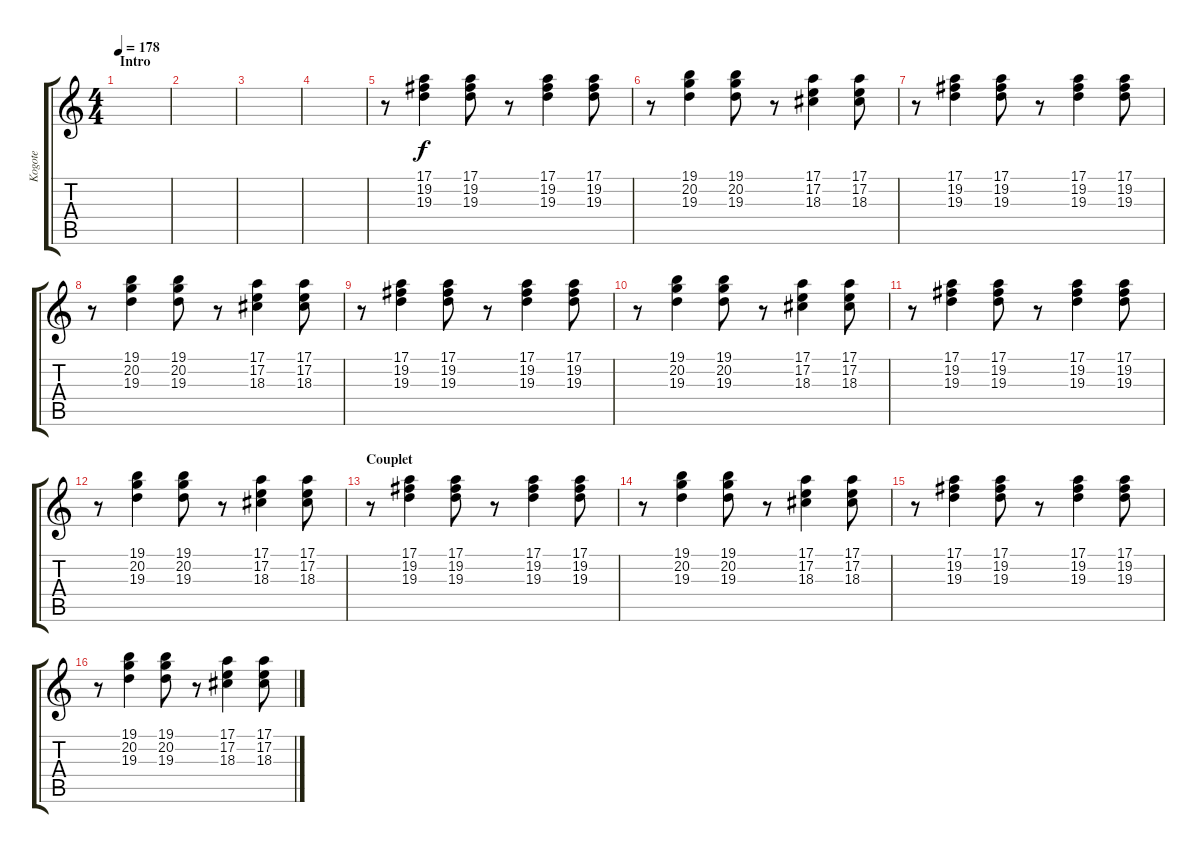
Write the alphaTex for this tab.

\track ("Kogote" "Kogote") {instrument drawbarorgan}
\staff {score tabs}
\tuning (E4 B3 G3 D3 A2 E2) {hide}
\ts (4 4)
\section ("" "Intro")
\tempo 178
\clef g2
\ks c
|
|
|
|
r.8 (17.1 19.2 19.3).4 (17.1 19.2 19.3).8 r.8 (17.1 19.2 19.3).4 (17.1 19.2 19.3).8 |
r.8 (19.1 20.2 19.3).4 (19.1 20.2 19.3).8 r.8 (17.1 17.2 18.3).4 (17.1 17.2 18.3).8 |
r.8 (17.1 19.2 19.3).4 (17.1 19.2 19.3).8 r.8 (17.1 19.2 19.3).4 (17.1 19.2 19.3).8 |
r.8 (19.1 20.2 19.3).4 (19.1 20.2 19.3).8 r.8 (17.1 17.2 18.3).4 (17.1 17.2 18.3).8 |
r.8 (17.1 19.2 19.3).4 (17.1 19.2 19.3).8 r.8 (17.1 19.2 19.3).4 (17.1 19.2 19.3).8 |
r.8 (19.1 20.2 19.3).4 (19.1 20.2 19.3).8 r.8 (17.1 17.2 18.3).4 (17.1 17.2 18.3).8 |
r.8 (17.1 19.2 19.3).4 (17.1 19.2 19.3).8 r.8 (17.1 19.2 19.3).4 (17.1 19.2 19.3).8 |
r.8 (19.1 20.2 19.3).4 (19.1 20.2 19.3).8 r.8 (17.1 17.2 18.3).4 (17.1 17.2 18.3).8 |
\section ("" "Couplet")
r.8 (17.1 19.2 19.3).4 (17.1 19.2 19.3).8 r.8 (17.1 19.2 19.3).4 (17.1 19.2 19.3).8 |
r.8 (19.1 20.2 19.3).4 (19.1 20.2 19.3).8 r.8 (17.1 17.2 18.3).4 (17.1 17.2 18.3).8 |
r.8 (17.1 19.2 19.3).4 (17.1 19.2 19.3).8 r.8 (17.1 19.2 19.3).4 (17.1 19.2 19.3).8 |
r.8 (19.1 20.2 19.3).4 (19.1 20.2 19.3).8 r.8 (17.1 17.2 18.3).4 (17.1 17.2 18.3).8
